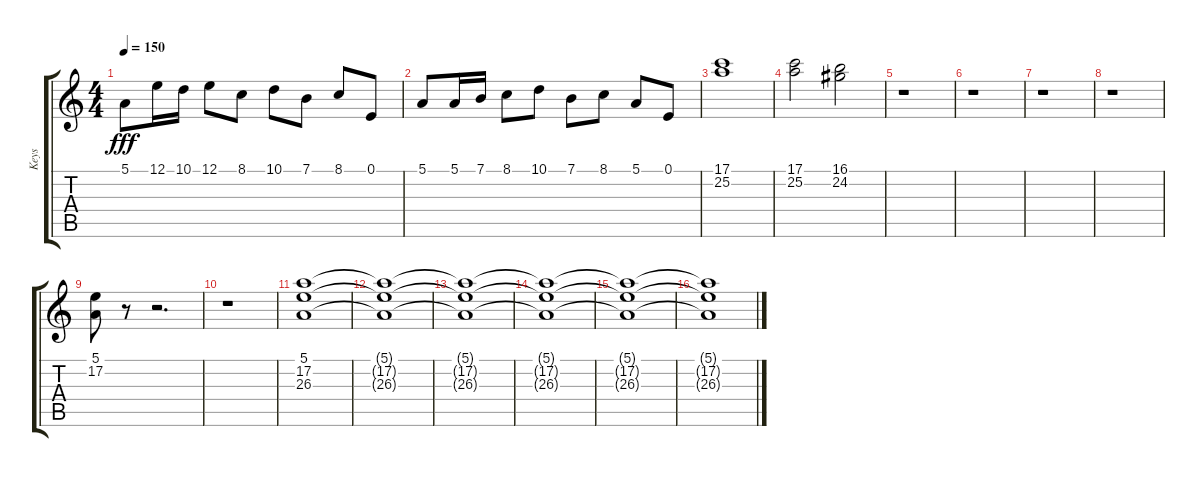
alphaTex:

\track ("Keys" "Keys") {instrument electricgrandpiano}
\staff {score tabs}
\tuning (E4 B3 G3 D3 A2 E2) {hide}
\ts (4 4)
\tempo 150
\clef g2
\ks c
5.1.8{dy fff} 12.1.16 10.1.16 12.1.8 8.1.8 10.1.8 7.1.8 8.1.8 0.1.8 |
5.1.8 5.1.16 7.1.16 8.1.8 10.1.8 7.1.8 8.1.8 5.1.8 0.1.8 |
(17.1 25.2).1 |
(17.1 25.2).2 (16.1 24.2).2 |
r.1 |
r.1 |
r.1 |
r.1 |
(5.1 17.2).8 r.8 r.2{d} |
r.1 |
(5.1 17.2 26.3).1 |
(5.1{t} 17.2{t} 26.3{t}).1 |
(5.1{t} 17.2{t} 26.3{t}).1 |
(5.1{t} 17.2{t} 26.3{t}).1 |
(5.1{t} 17.2{t} 26.3{t}).1 |
(5.1{t} 17.2{t} 26.3{t}).1
